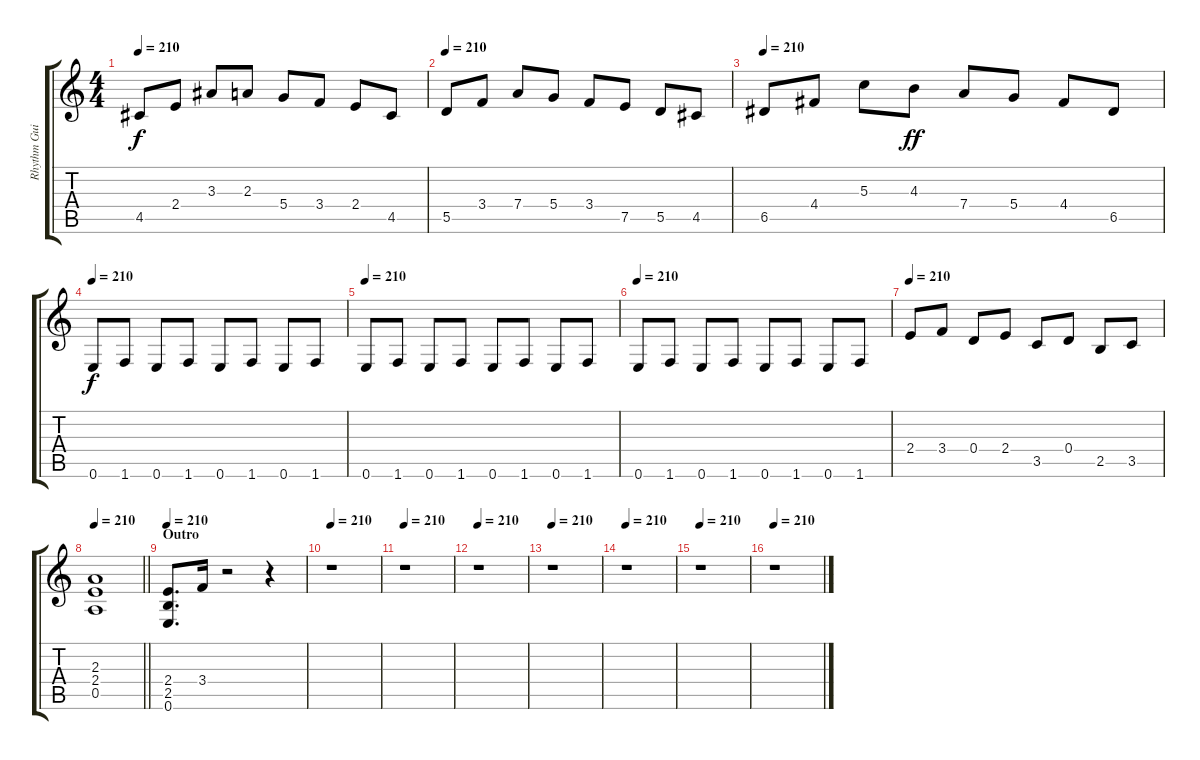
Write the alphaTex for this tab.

\track ("Rhythm Guitar" "Rhythm Gui") {instrument overdrivenguitar}
\staff {score tabs}
\tuning (E4 B3 G3 D3 A2 E2) {hide}
\ts (4 4)
\tempo 210
\clef g2
\ks c
4.5.8{dy f} 2.4.8 3.3.8 2.3.8 5.4.8 3.4.8 2.4.8 4.5.8 |
\tempo 210
5.5.8 3.4.8 7.4.8 5.4.8 3.4.8 7.5.8 5.5.8 4.5.8 |
\tempo 210
6.5.8 4.4.8 5.3.8 4.3.8{dy ff} 7.4.8 5.4.8 4.4.8 6.5.8 |
\tempo 210
0.6.8{dy f} 1.6.8 0.6.8 1.6.8 0.6.8 1.6.8 0.6.8 1.6.8 |
\tempo 210
0.6.8 1.6.8 0.6.8 1.6.8 0.6.8 1.6.8 0.6.8 1.6.8 |
\tempo 210
0.6.8 1.6.8 0.6.8 1.6.8 0.6.8 1.6.8 0.6.8 1.6.8 |
\tempo 210
2.4.8 3.4.8 0.4.8 2.4.8 3.5.8 0.4.8 2.5.8 3.5.8 |
\tempo 210
\barLineRight lightlight
(2.3 2.4 0.5).1 |
\section ("" "Outro")
\tempo 210
(2.4 2.5 0.6).8{d} 3.4.16 r.2 r.4 |
\tempo 210
r.1 |
\tempo 210
r.1 |
\tempo 210
r.1 |
\tempo 210
r.1 |
\tempo 210
r.1 |
\tempo 210
r.1 |
\tempo 210
r.1
